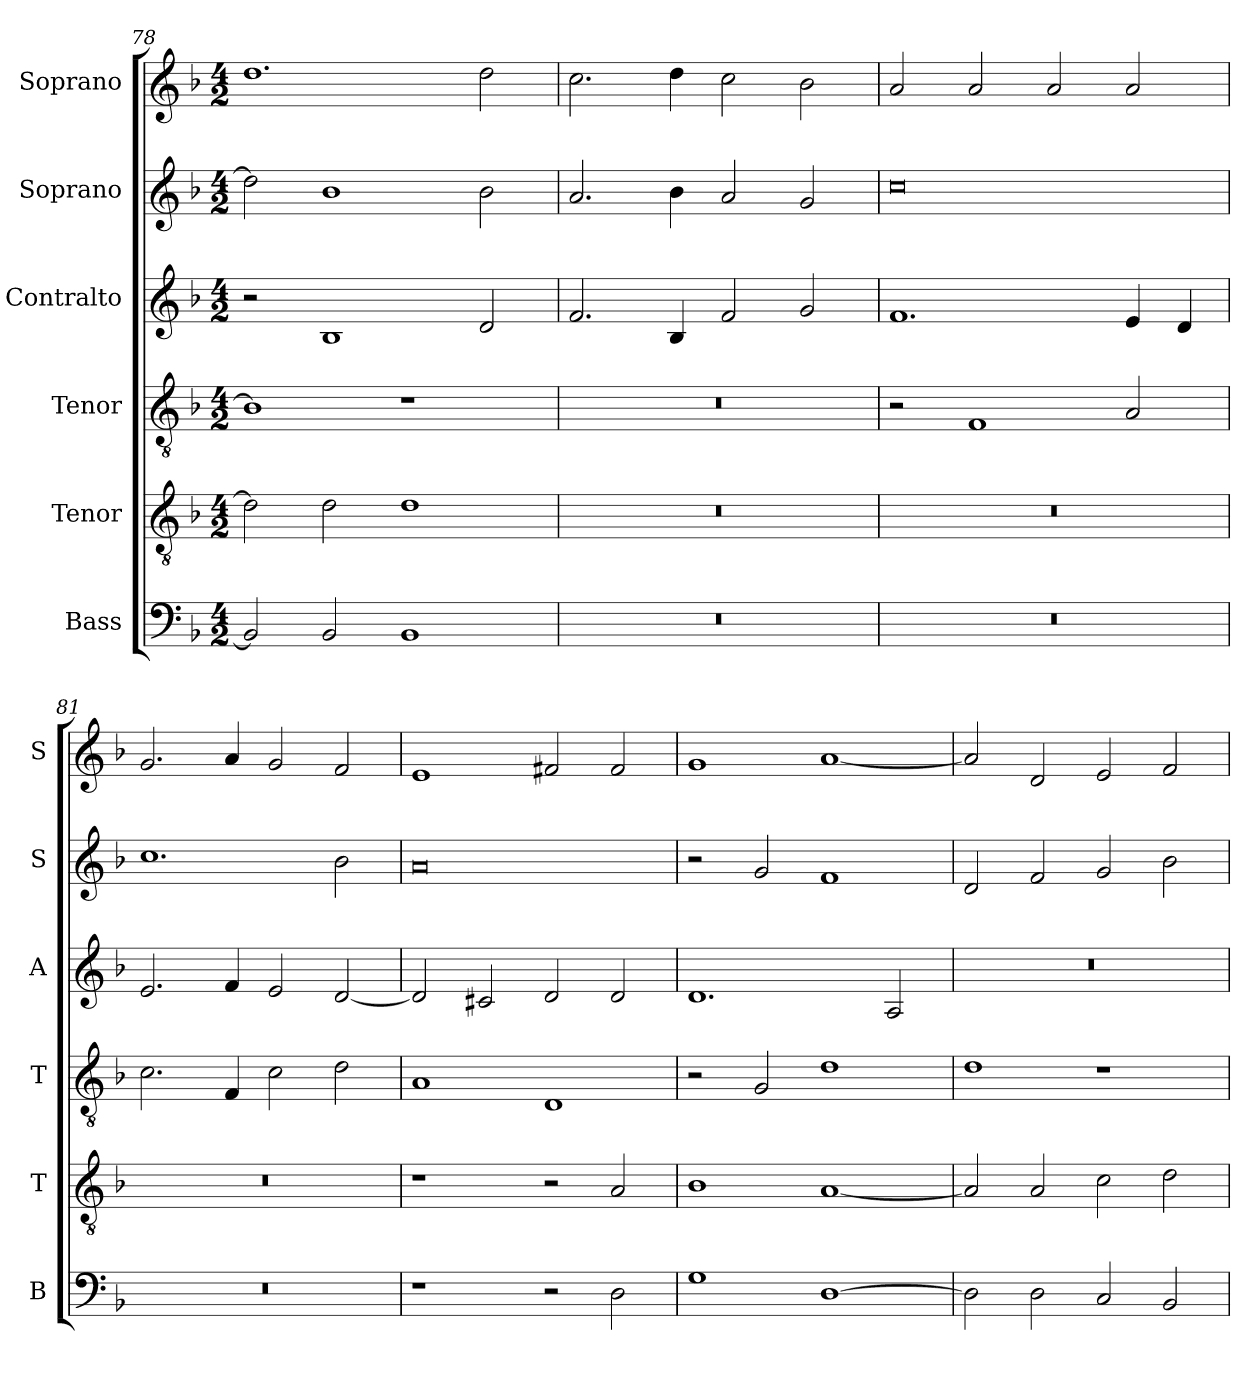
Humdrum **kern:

**kern	**kern	**kern	**kern	**kern	**kern
*part6	*part5	*part4	*part3	*part2	*part1
*staff6	*staff5	*staff4	*staff3	*staff2	*staff1
*I"Bass	*I"Tenor	*I"Tenor	*I"Contralto	*I"Soprano	*I"Soprano
*I'B	*I'T	*I'T	*I'A	*I'S	*I'S
*clefF4	*clefGv2	*clefGv2	*clefG2	*clefG2	*clefG2
*k[b-]	*k[b-]	*k[b-]	*k[b-]	*k[b-]	*k[b-]
*G:dor	*G:dor	*G:dor	*G:dor	*G:dor	*G:dor
*M4/2	*M4/2	*M4/2	*M4/2	*M4/2	*M4/2
=78	=78	=78	=78	=78	=78
2BB-]	2d]	1B-]	2r	2dd]	1.dd
2BB-	2d	.	1B-	1b-	.
1BB-	1d	1r	.	.	.
.	.	.	2d	2b-	2dd
=79	=79	=79	=79	=79	=79
0r	0r	0r	2.f	2.a	2.cc
.	.	.	4B-	4b-	4dd
.	.	.	2f	2a	2cc
.	.	.	2g	2g	2b-
=80	=80	=80	=80	=80	=80
0r	0r	2r	1.f	0cc	2a
.	.	1F	.	.	2a
.	.	.	.	.	2a
.	.	2A	4e	.	2a
.	.	.	4d	.	.
=81	=81	=81	=81	=81	=81
0r	0r	2.c	2.e	1.cc	2.g
.	.	4F	4f	.	4a
.	.	2c	2e	.	2g
.	.	2d	[2d	2b-	2f
=82	=82	=82	=82	=82	=82
1r	1r	1A	2d]	0a	1e
.	.	.	2c#X	.	.
2r	2r	1D	2d	.	2f#X
2D	2A	.	2d	.	2f#
=83	=83	=83	=83	=83	=83
1G	1B-	2r	1.d	2r	1g
.	.	2G	.	2g	.
[1D	[1A	1d	.	1f	[1a
.	.	.	2A	.	.
=84	=84	=84	=84	=84	=84
2D]	2A]	1d	0r	2d	2a]
2D	2A	.	.	2f	2d
2C	2c	1r	.	2g	2e
2BB-	2d	.	.	2b-	2f
=	=	=	=	=	=
*-	*-	*-	*-	*-	*-
